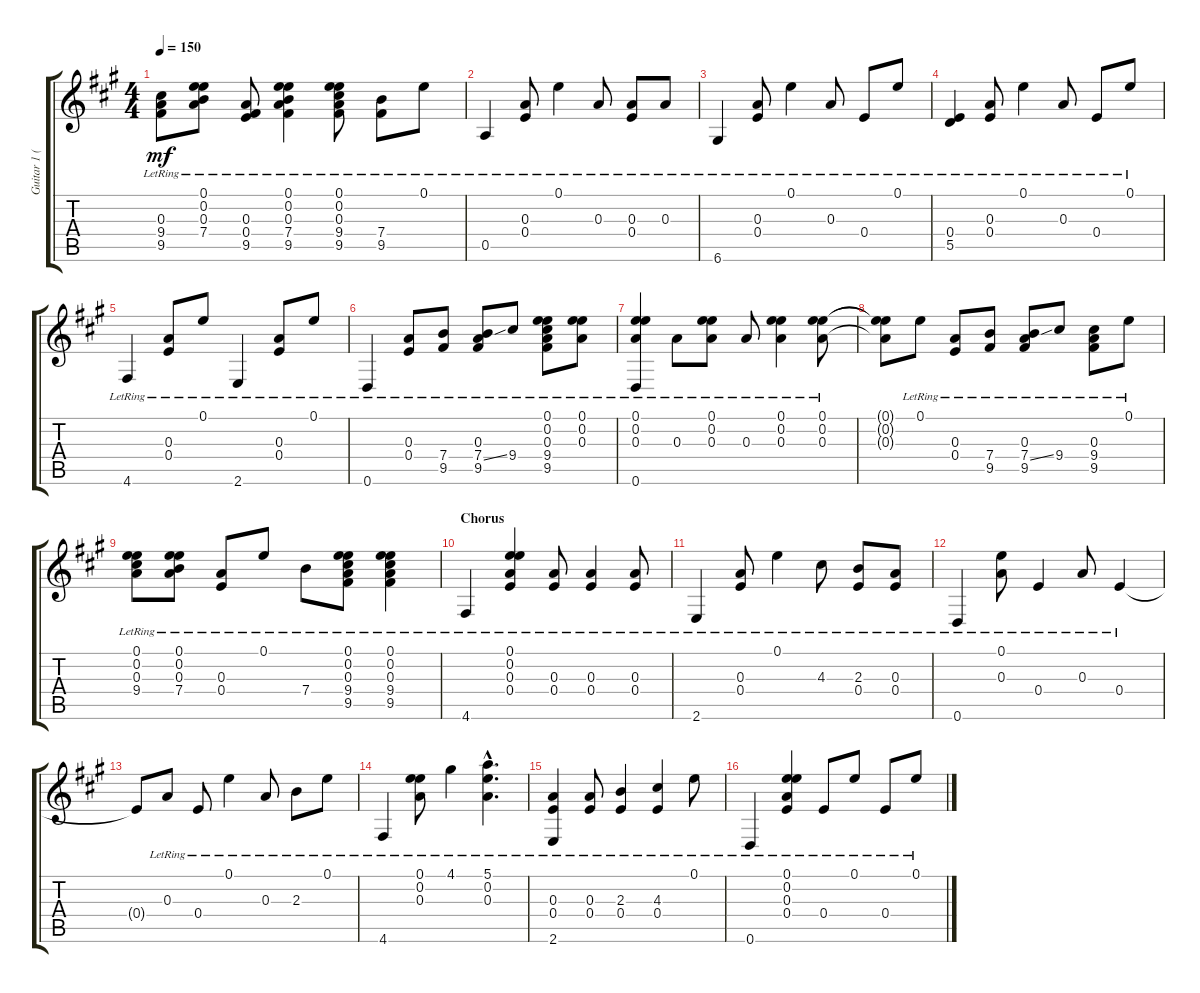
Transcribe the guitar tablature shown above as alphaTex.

\track ("Guitar 1 (DAEAEE)" "Guitar 1 (") {instrument acousticguitarsteel}
\staff {score tabs}
\tuning (E4 E4 A3 E3 A2 D2) {hide}
\ts (4 4)
\tempo 150
\clef g2
\ks a
(0.3{lr} 9.4{lr} 9.5{lr}).8{dy mf} (0.1{lr} 0.2{lr} 0.3{lr} 7.4{lr}).8 (0.3{lr} 0.4{lr} 9.5{lr}).8 (0.1{lr} 0.2{lr} 0.3{lr} 7.4{lr} 9.5{lr}).4 (0.1{lr} 0.2{lr} 0.3{lr} 9.4{lr} 9.5{lr}).8 (7.4{lr} 9.5{lr}).8 0.1{lr}.8 |
0.5{lr}.4 (0.3{lr} 0.4{lr}).8 0.1{lr}.4 0.3{lr}.8 (0.3{lr} 0.4{lr}).8 0.3{lr}.8 |
6.6{lr}.4 (0.3{lr} 0.4{lr}).8 0.1{lr}.4 0.3{lr}.8 0.4{lr}.8 0.1{lr}.8 |
(0.4{lr} 5.5{lr}).4 (0.3{lr} 0.4{lr}).8 0.1{lr}.4 0.3{lr}.8 0.4{lr}.8 0.1{lr}.8 |
4.6{lr}.4 (0.3{lr} 0.4{lr}).8 0.1{lr}.8 2.6{lr}.4 (0.3{lr} 0.4{lr}).8 0.1{lr}.8 |
0.6{lr}.4 (0.3{lr} 0.4{lr}).8 (7.4{lr} 9.5{lr}).8 (0.3{lr} 7.4{ss} 9.5{lr}).8 9.4{lr}.8 (0.1{lr} 0.2{lr} 0.3{lr} 9.4{lr} 9.5{lr}).8 (0.1{lr} 0.2{lr} 0.3{lr}).8 |
(0.1{lr} 0.2{lr} 0.3{lr} 0.6{lr}).4 0.3{lr}.8 (0.1{lr} 0.2{lr} 0.3{lr}).8 0.3{lr}.8 (0.1{lr} 0.2{lr} 0.3{lr}).4 (0.1{lr} 0.2{lr} 0.3{lr}).8 |
(0.1{t} 0.2{t} 0.3{t}).8 0.1{lr}.8 (0.3{lr} 0.4{lr}).8 (7.4{lr} 9.5{lr}).8 (0.3{lr} 7.4{ss} 9.5{lr}).8 9.4{lr}.8 (0.3{lr} 9.4{lr} 9.5{lr}).8 0.1{lr}.8 |
(0.1{lr} 0.2{lr} 0.3{lr} 9.4{lr}).8 (0.1{lr} 0.2{lr} 0.3{lr} 7.4{lr}).8 (0.3{lr} 0.4{lr}).8 0.1{lr}.8 7.4{lr}.8 (0.1{lr} 0.2{lr} 0.3{lr} 9.4{lr} 9.5{lr}).8 (0.1{lr} 0.2{lr} 0.3{lr} 9.4{lr} 9.5{lr}).4 |
\section ("" "Chorus")
4.6{lr}.4 (0.1{lr} 0.2{lr} 0.3{lr} 0.4{lr}).4 (0.3{lr} 0.4{lr}).8 (0.3{lr} 0.4{lr}).4 (0.3{lr} 0.4{lr}).8 |
2.6{lr}.4 (0.3{lr} 0.4{lr}).8 0.1{lr}.4 4.3{lr}.8 (2.3{lr} 0.4{lr}).8 (0.3{lr} 0.4{lr}).8 |
0.6{lr}.4 (0.1{lr} 0.3{lr}).8 0.4{lr}.4 0.3{lr}.8 0.4{lr}.4 |
0.4{t}.8 0.3{lr}.8 0.4{lr}.8 0.1{lr}.4 0.3{lr}.8 2.3{lr}.8 0.1{lr}.8 |
4.6{lr}.4 (0.1{lr} 0.2{lr} 0.3{lr}).8 4.1{lr}.4 (5.1{hac lr} 0.2{hac lr} 0.3{hac lr}).4{d} |
(0.3{lr} 0.4{lr} 2.6{lr}).4 (0.3{lr} 0.4{lr}).8 (2.3{lr} 0.4{lr}).4 (4.3{lr} 0.4{lr}).4 0.1{lr}.8 |
0.6{lr}.4 (0.1{lr} 0.2{lr} 0.3{lr} 0.4{lr}).4 0.4{lr}.8 0.1{lr}.8 0.4{lr}.8 0.1{lr}.8
